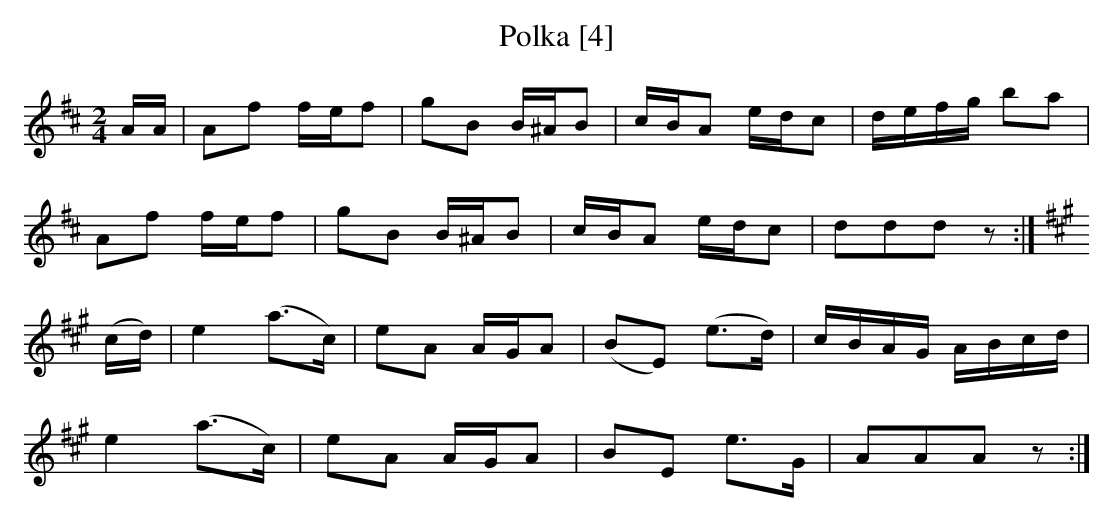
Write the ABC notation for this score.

X:1
T:Polka [4]
M:2/4
L:1/8
K:D
A/A/|Af f/e/f|gB B/^A/B|c/B/A e/d/c|d/e/f/g/ ba|
Af f/e/f|gB B/^A/B|c/B/A e/d/c|dddz:|
K:A
(c/d/)|e2 (a>c)|eA A/G/A|(BE) (e>d)|c/B/A/G/ A/B/c/d/|
e2 (a>c)|eA A/G/A|BE e>G|AAAz:|]
